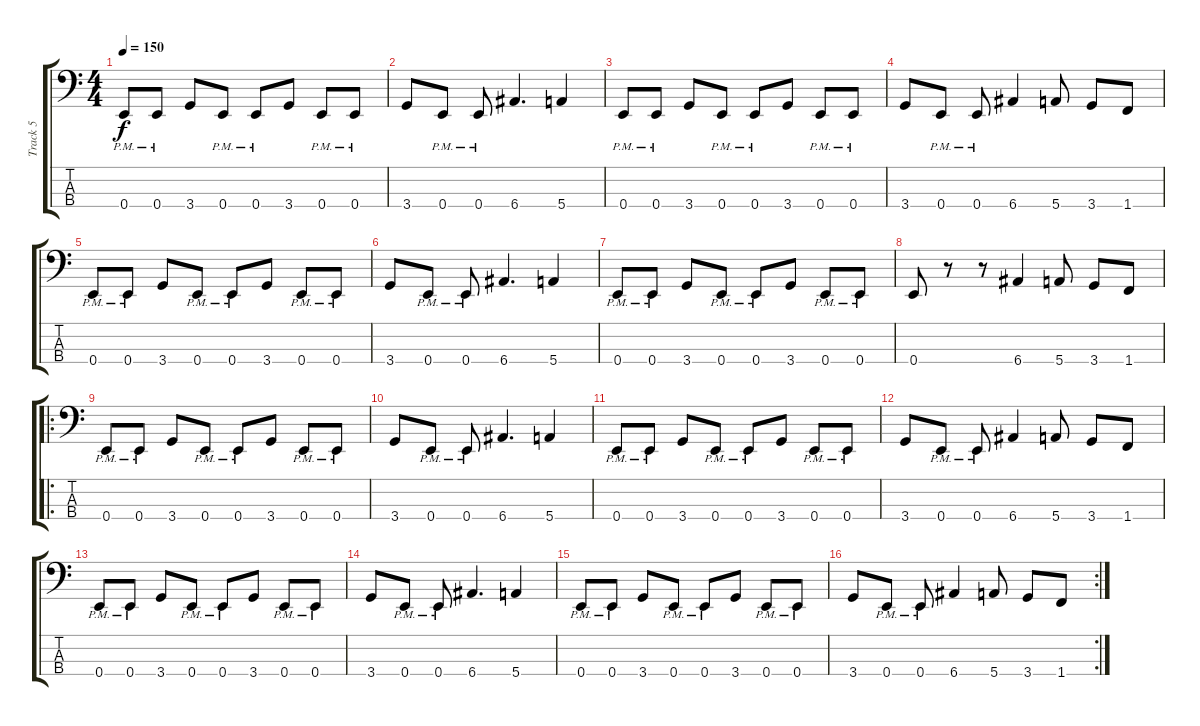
\track ("Track 5" "Track 5") {instrument electricbasspick}
\staff {score tabs}
\tuning (G2 D2 A1 E1) {hide}
\ts (4 4)
\tempo 150
\clef f4
\ks c
0.4{pm}.8{dy f} 0.4{pm}.8 3.4.8 0.4{pm}.8 0.4{pm}.8 3.4.8 0.4{pm}.8 0.4{pm}.8 |
3.4.8 0.4{pm}.8 0.4{pm}.8 6.4.4{d} 5.4.4 |
0.4{pm}.8 0.4{pm}.8 3.4.8 0.4{pm}.8 0.4{pm}.8 3.4.8 0.4{pm}.8 0.4{pm}.8 |
3.4.8 0.4{pm}.8 0.4{pm}.8 6.4.4 5.4.8 3.4.8 1.4.8 |
0.4{pm}.8 0.4{pm}.8 3.4.8 0.4{pm}.8 0.4{pm}.8 3.4.8 0.4{pm}.8 0.4{pm}.8 |
3.4.8 0.4{pm}.8 0.4{pm}.8 6.4.4{d} 5.4.4 |
0.4{pm}.8 0.4{pm}.8 3.4.8 0.4{pm}.8 0.4{pm}.8 3.4.8 0.4{pm}.8 0.4{pm}.8 |
0.4.8 r.8 r.8 6.4.4 5.4.8 3.4.8 1.4.8 |
\ro
0.4{pm}.8 0.4{pm}.8 3.4.8 0.4{pm}.8 0.4{pm}.8 3.4.8 0.4{pm}.8 0.4{pm}.8 |
3.4.8 0.4{pm}.8 0.4{pm}.8 6.4.4{d} 5.4.4 |
0.4{pm}.8 0.4{pm}.8 3.4.8 0.4{pm}.8 0.4{pm}.8 3.4.8 0.4{pm}.8 0.4{pm}.8 |
3.4.8 0.4{pm}.8 0.4{pm}.8 6.4.4 5.4.8 3.4.8 1.4.8 |
0.4{pm}.8 0.4{pm}.8 3.4.8 0.4{pm}.8 0.4{pm}.8 3.4.8 0.4{pm}.8 0.4{pm}.8 |
3.4.8 0.4{pm}.8 0.4{pm}.8 6.4.4{d} 5.4.4 |
0.4{pm}.8 0.4{pm}.8 3.4.8 0.4{pm}.8 0.4{pm}.8 3.4.8 0.4{pm}.8 0.4{pm}.8 |
\rc 2
3.4.8 0.4{pm}.8 0.4{pm}.8 6.4.4 5.4.8 3.4.8 1.4.8
